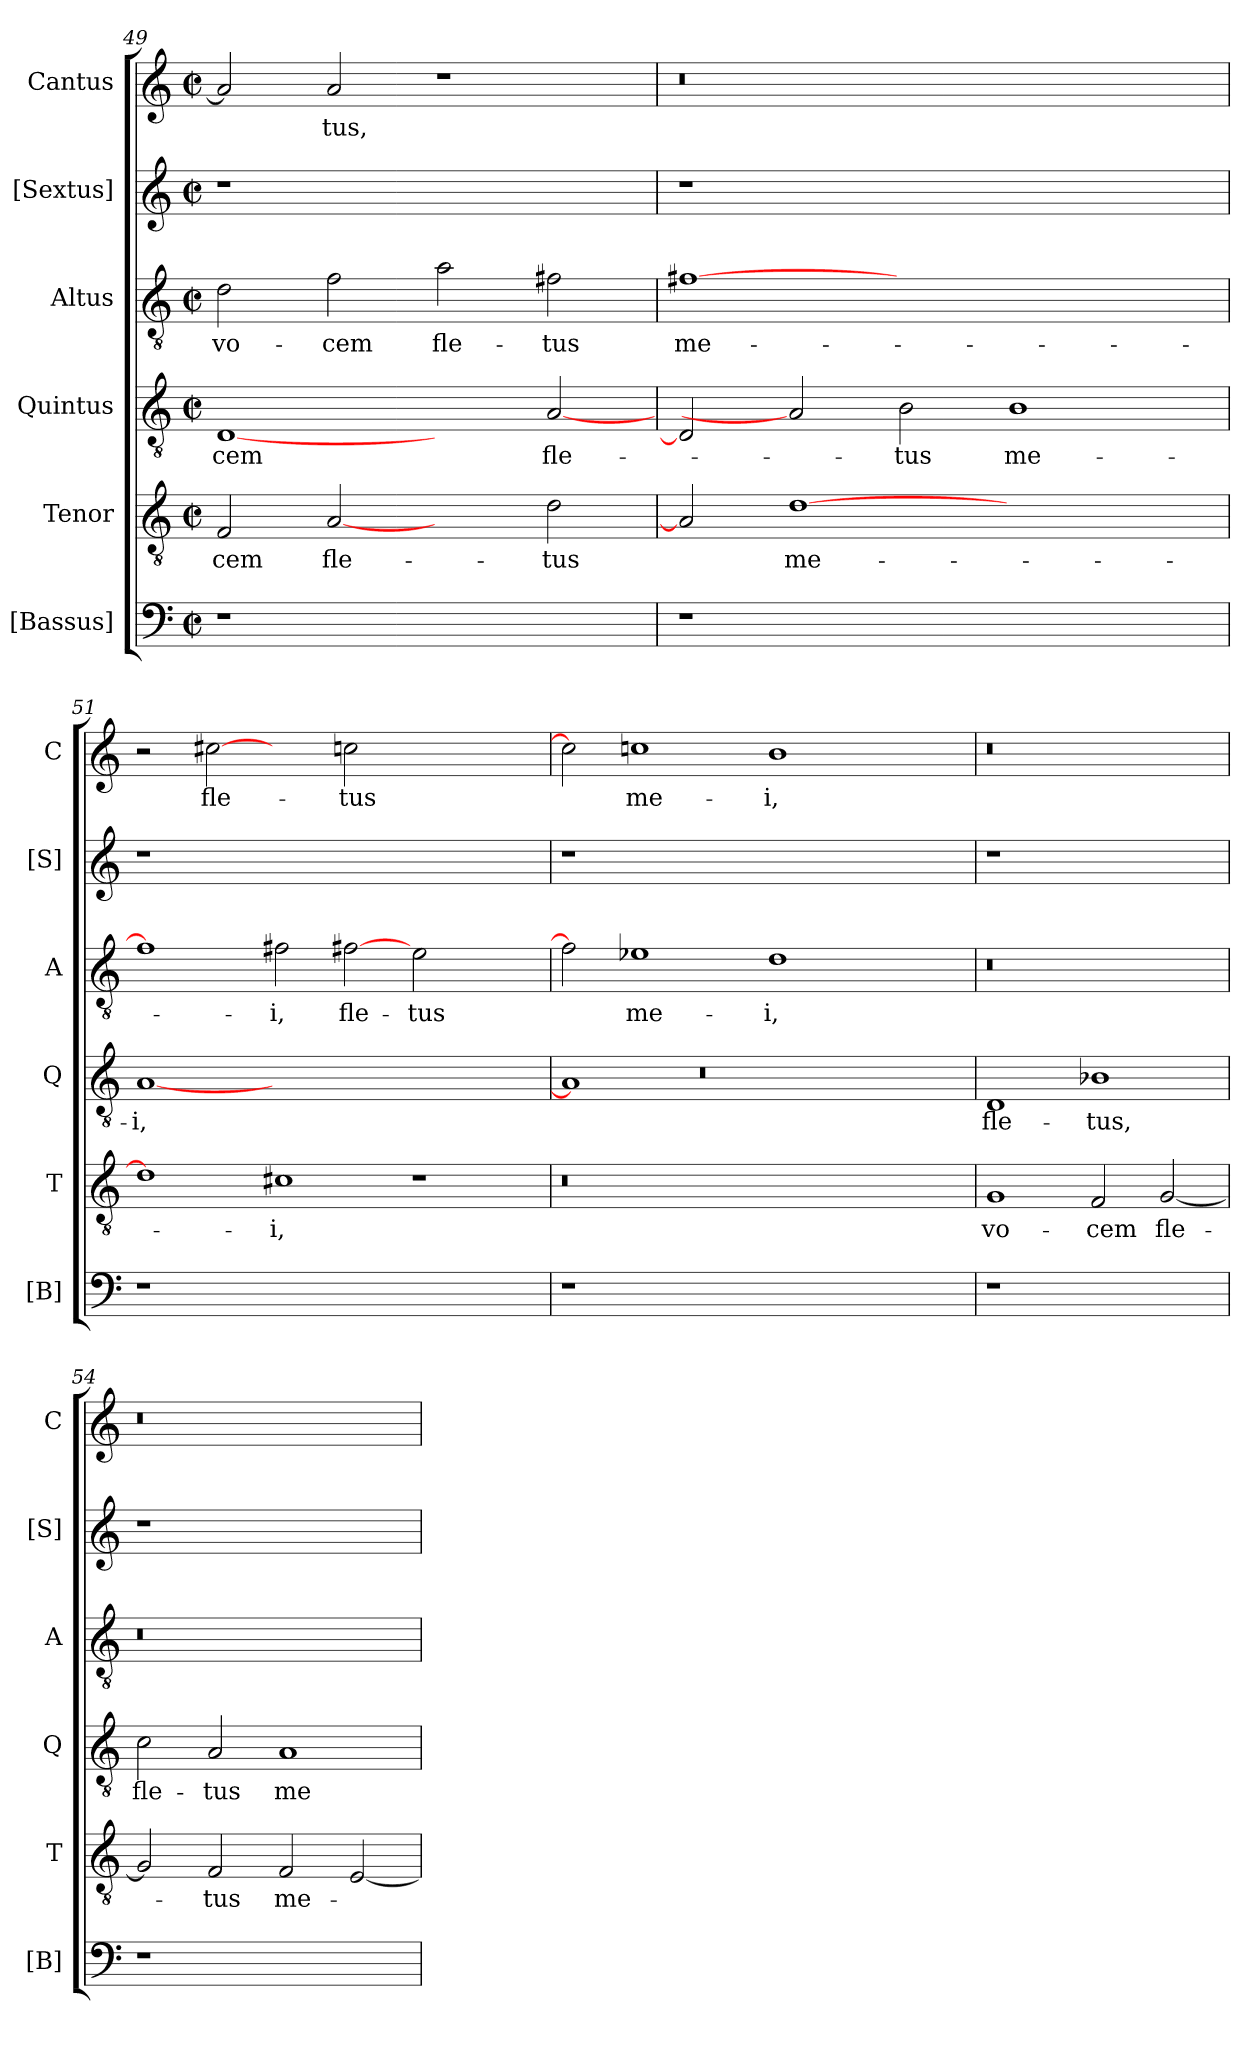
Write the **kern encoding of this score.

**kern	**kern	**text	**kern	**text	**kern	**text	**kern	**kern	**text
*part6	*part5	*part5	*part4	*part4	*part3	*part3	*part2	*part1	*part1
*staff6	*staff5	*staff5	*staff4	*staff4	*staff3	*staff3	*staff2	*staff1	*staff1
*I"[Bassus]	*I"Tenor	*	*I"Quintus	*	*I"Altus	*	*I"[Sextus]	*I"Cantus	*
*I'[B]	*I'T	*	*I'Q	*	*I'A	*	*I'[S]	*I'C	*
*clefF4	*clefGv2	*	*clefGv2	*	*clefGv2	*	*clefG2	*clefG2	*
*k[]	*k[]	*	*k[]	*	*k[]	*	*k[]	*k[]	*
*C:	*C:	*	*C:	*	*C:	*	*C:	*C:	*
*M2/2	*M2/2	*	*M2/2	*	*M2/2	*	*M2/2	*M2/2	*
*met(c|)	*met(c|)	*	*met(c|)	*	*met(c|)	*	*met(c|)	*met(c|)	*
=49	=49	=49	=49	=49	=49	=49	=49	=49	=49
1r	2F/	-cem	[1D/	-cem	2d\	vo-	1r	2a/]	.
.	[2A/	fle-	.	.	2f\	-cem	.	2a/	-tus,
1ryy	2ryy	.	2ryy	.	2a\	fle-	1ryy	1r	.
.	2d\	-tus	[2A/	fle-	2f#X\	-tus	.	.	.
=50	=50	=50	=50	=50	=50	=50	=50	=50	=50
!	!	!	!	!	!	!	!	!LO:N:vis=0	!
1r	2A/]	.	2D/]	.	[1f#X\	me-	1r	1r	.
.	[1d\	me-	2A/]	.	.	.	.	.	.
1ryy	.	.	2B\	-tus	1.ryy	.	1ryy	1ryy	.
.	1ryy	.	1B\	me-	.	.	.	.	.
2ryy	.	.	.	.	.	.	2ryy	2ryy	.
=51	=51	=51	=51	=51	=51	=51	=51	=51	=51
1r	1d\]	.	[1A/	-i,	1f#\]	.	1r	2r	.
.	.	.	.	.	.	.	.	[2cc#X\	fle-
1ryy	1c#X\	-i,	0ryy	.	2f#X\	-i,	1ryy	2ryy	.
.	.	.	.	.	[2f#X\	fle-	.	2ccn\	-tus
1ryy	1r	.	.	.	2e\	-tus	1ryy	1ryy	.
.	.	.	.	.	2ryy	.	.	.	.
!!LO:LB:g=z
=52	=52	=52	=52	=52	=52	=52	=52	=52	=52
!	!LO:N:vis=0	!	!	!	!	!	!	!	!
1r	1r	.	1A/]	.	2f#\]	.	1r	2cc#\]	.
.	.	.	.	.	1e-X\	me-	.	1cc\	me-
!	!	!	!LO:N:vis=0	!	!	!	!	!	!
1ryy	1ryy	.	1r	.	.	.	1ryy	.	.
.	.	.	.	.	1d\	-i,	.	1b\	-i,
1ryy	1ryy	.	1ryy	.	.	.	1ryy	.	.
.	.	.	.	.	2ryy	.	.	2ryy	.
=53	=53	=53	=53	=53	=53	=53	=53	=53	=53
!	!	!	!	!	!LO:N:vis=0	!	!	!LO:N:vis=0	!
1r	1G/	vo-	1D/	fle-	1r	.	1r	1r	.
1ryy	2F/	-cem	1B-X\	-tus,	1ryy	.	1ryy	1ryy	.
.	[2G/	fle-	.	.	.	.	.	.	.
=54	=54	=54	=54	=54	=54	=54	=54	=54	=54
!	!	!	!	!	!LO:N:vis=0	!	!	!LO:N:vis=0	!
1r	2G/]	.	2c\	fle-	1r	.	1r	1r	.
.	2F/	-tus	2A/	-tus	.	.	.	.	.
1ryy	2F/	me-	1A/	me-	1ryy	.	1ryy	1ryy	.
.	[2E/	.	.	.	.	.	.	.	.
=	=	=	=	=	=	=	=	=	=
*-	*-	*-	*-	*-	*-	*-	*-	*-	*-
